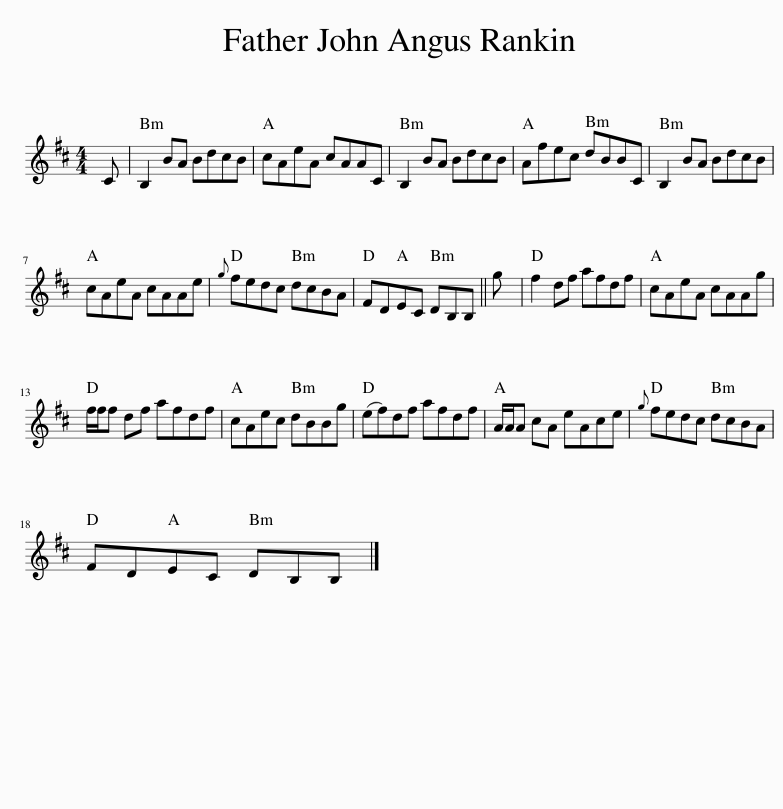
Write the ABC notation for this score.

X:1
L:1/8
M:4/4
I:linebreak $
K:Bmin
V:1 treble
V:1
 C | B,2 BA BdcB | cAeA cAAC | B,2 BA BdcB | Afec dBBC | %5
 B,2 BA BdcB |$ cAeA cAAe |{g} fedc dcBA | FDEC DB,B, || g | %10
 f2 df afdf | cAeA cAAg |$ f/f/f df afdf | cAec dBBg | (ef)df afdf | %15
 A/A/A cA eAce |{g} fedc dcBA |$ FDEC DB,B, |] %18
